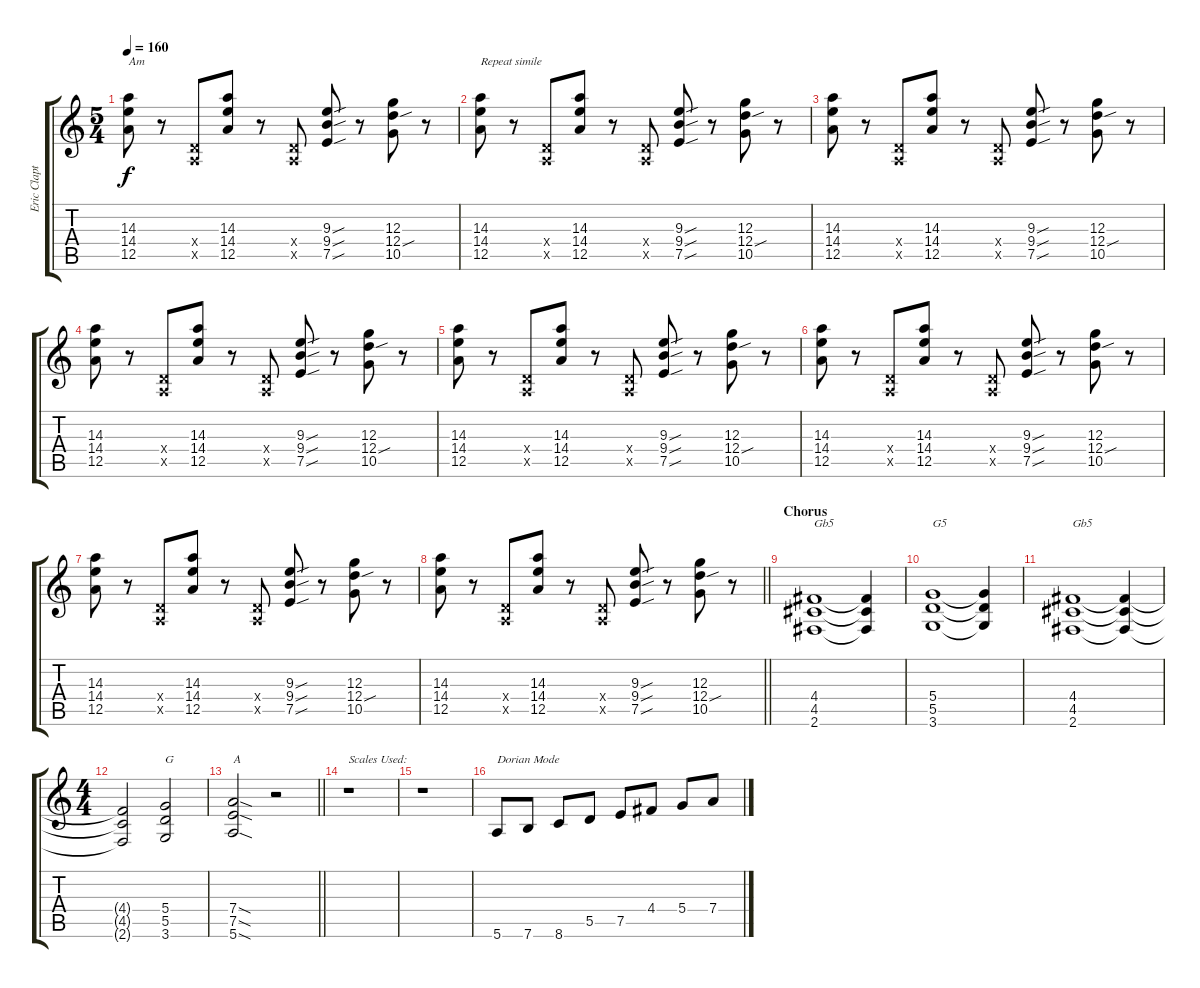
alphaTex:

\track ("Eric Clapton (Guitar)" "Eric Clapt") {instrument overdrivenguitar}
\staff {score tabs}
\tuning (E4 B3 G3 D3 A2 E2) {hide}
\ts (5 4)
\tempo 160
\clef g2
\ks c
(14.3 14.4 12.5).8{txt "Am" dy f volume 8 instrument electricguitarclean} r.8 (0.4{x} 0.5{x}).8 (14.3 14.4 12.5).8 r.8 (0.4{x} 0.5{x}).8 (9.3{sou} 9.4{sou} 7.5{sou}).8 r.8 (12.3 12.4{sou} 10.5).8 r.8 |
(14.3 14.4 12.5).8{txt "Repeat simile"} r.8 (0.4{x} 0.5{x}).8 (14.3 14.4 12.5).8 r.8 (0.4{x} 0.5{x}).8 (9.3{sou} 9.4{sou} 7.5{sou}).8 r.8 (12.3 12.4{sou} 10.5).8 r.8 |
(14.3 14.4 12.5).8 r.8 (0.4{x} 0.5{x}).8 (14.3 14.4 12.5).8 r.8 (0.4{x} 0.5{x}).8 (9.3{sou} 9.4{sou} 7.5{sou}).8 r.8 (12.3 12.4{sou} 10.5).8 r.8 |
(14.3 14.4 12.5).8 r.8 (0.4{x} 0.5{x}).8 (14.3 14.4 12.5).8 r.8 (0.4{x} 0.5{x}).8 (9.3{sou} 9.4{sou} 7.5{sou}).8 r.8 (12.3 12.4{sou} 10.5).8 r.8 |
(14.3 14.4 12.5).8 r.8 (0.4{x} 0.5{x}).8 (14.3 14.4 12.5).8 r.8 (0.4{x} 0.5{x}).8 (9.3{sou} 9.4{sou} 7.5{sou}).8 r.8 (12.3 12.4{sou} 10.5).8 r.8 |
(14.3 14.4 12.5).8 r.8 (0.4{x} 0.5{x}).8 (14.3 14.4 12.5).8 r.8 (0.4{x} 0.5{x}).8 (9.3{sou} 9.4{sou} 7.5{sou}).8 r.8 (12.3 12.4{sou} 10.5).8 r.8 |
(14.3 14.4 12.5).8 r.8 (0.4{x} 0.5{x}).8 (14.3 14.4 12.5).8 r.8 (0.4{x} 0.5{x}).8 (9.3{sou} 9.4{sou} 7.5{sou}).8 r.8 (12.3 12.4{sou} 10.5).8 r.8 |
\barLineRight lightlight
(14.3 14.4 12.5).8 r.8 (0.4{x} 0.5{x}).8 (14.3 14.4 12.5).8 r.8 (0.4{x} 0.5{x}).8 (9.3{sou} 9.4{sou} 7.5{sou}).8 r.8 (12.3 12.4{sou} 10.5).8 r.8 |
\section ("" "Chorus")
(4.4 4.5 2.6).1{txt "Gb5" volume 9 instrument overdrivenguitar} (4.4{t} 4.5{t} 2.6{t}).4 |
(5.4 5.5 3.6).1{txt "G5"} (5.4{t} 5.5{t} 3.6{t}).4 |
(4.4 4.5 2.6).1{txt "Gb5"} (4.4{t} 4.5{t} 2.6{t}).4 |
\ts (4 4)
(4.4{t} 4.5{t} 2.6{t}).2 (5.4 5.5 3.6).2{txt "G"} |
\barLineRight lightlight
(7.4{sod} 7.5{sod} 5.6{sod}).2{txt "A"} r.2 |
r.1{txt "Scales Used:"} |
r.1 |
5.6.8{txt "Dorian Mode"} 7.6.8 8.6.8 5.5.8 7.5.8 4.4.8 5.4.8 7.4.8
